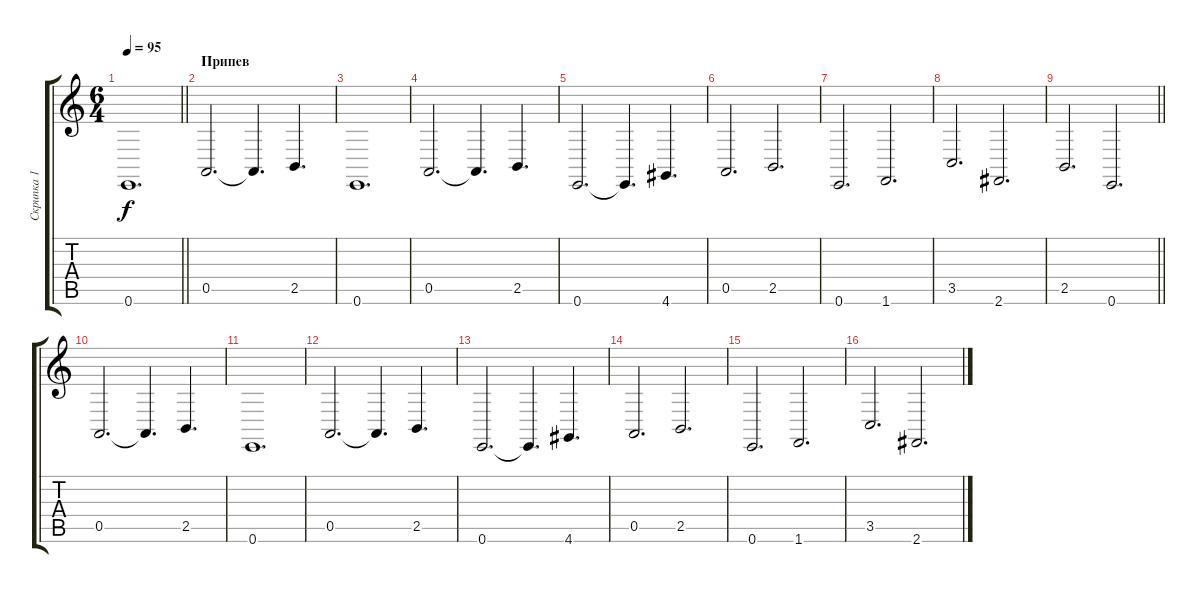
\track ("Скрипка 1" "Скрипка 1") {instrument stringensemble1}
\staff {score tabs}
\tuning (E4 B3 G3 D3 A2 E2) {hide}
\ts (6 4)
\tempo 95
\clef g2
\barLineRight lightlight
\ks c
0.6.1{d dy f} |
\section ("" "Припев")
0.5.2{d} 0.5{t}.4{d} 2.5.4{d} |
0.6.1{d} |
0.5.2{d} 0.5{t}.4{d} 2.5.4{d} |
0.6.2{d} 0.6{t}.4{d} 4.6.4{d} |
0.5.2{d} 2.5.2{d} |
0.6.2{d} 1.6.2{d} |
3.5.2{d} 2.6.2{d} |
\barLineRight lightlight
2.5.2{d} 0.6.2{d} |
0.5.2{d} 0.5{t}.4{d} 2.5.4{d} |
0.6.1{d} |
0.5.2{d} 0.5{t}.4{d} 2.5.4{d} |
0.6.2{d} 0.6{t}.4{d} 4.6.4{d} |
0.5.2{d} 2.5.2{d} |
0.6.2{d} 1.6.2{d} |
3.5.2{d} 2.6.2{d}
